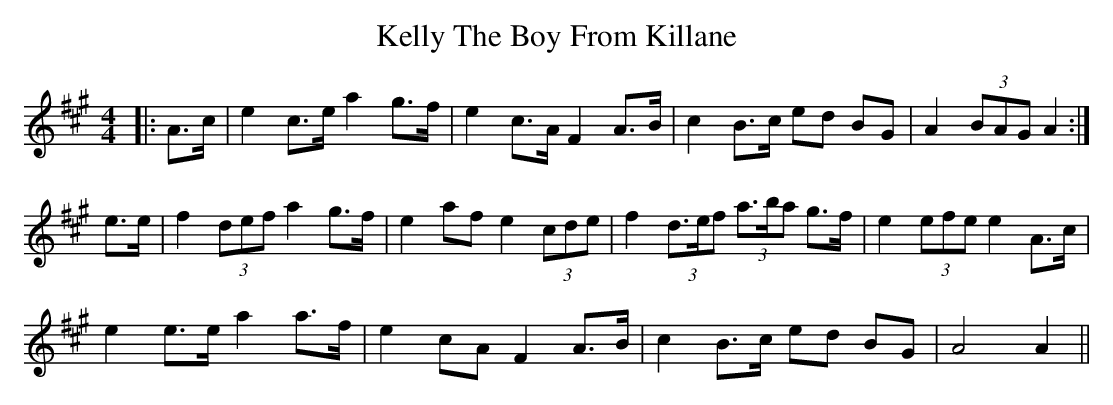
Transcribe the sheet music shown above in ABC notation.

X:1
T: Kelly The Boy From Killane
M: 4/4
L: 1/8
K: Amaj
|:A>c|e2 c>e a2 g>f|e2 c>A F2 A>B|c2 B>c ed BG|A2 (3BAG A2:|
e>e|f2 (3def a2 g>f|e2 af e2 (3cde|f2 (3d>ef (3a>ba g>f|e2 (3efe e2 A>c|
e2 e>e a2 a>f|e2 cA F2 A>B|c2 B>c ed BG|A4 A2||
